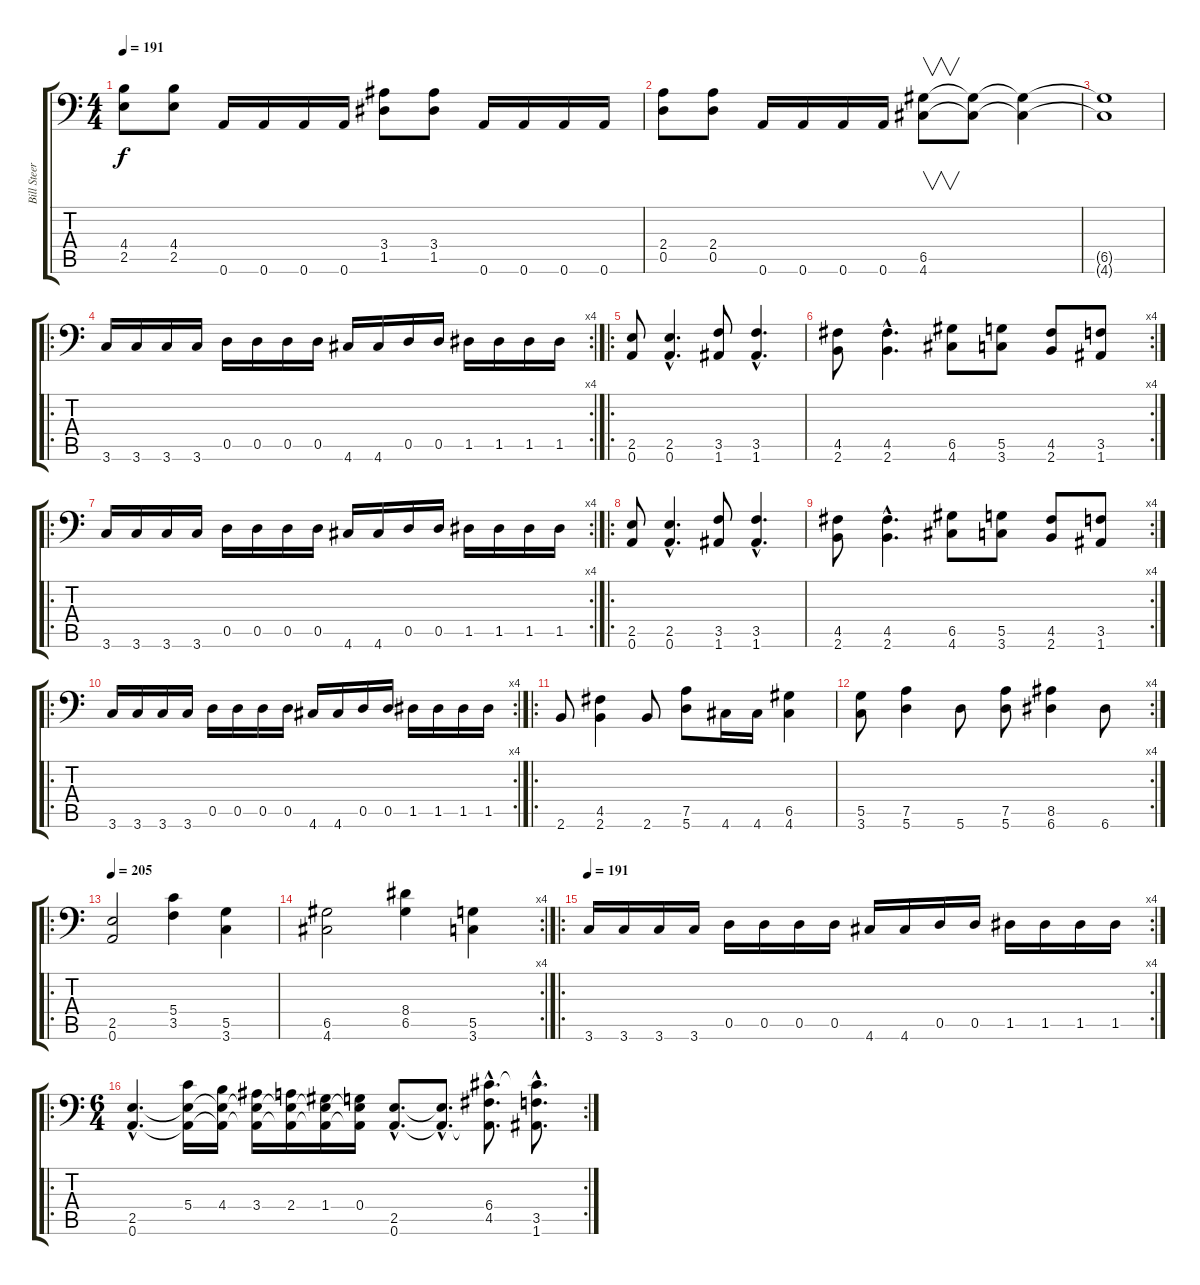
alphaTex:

\track ("Bill Steer" "Bill Steer") {instrument distortionguitar}
\staff {score tabs}
\tuning (A3 E3 C3 G2 D2 A1) {hide}
\ts (4 4)
\tempo 191
\clef f4
\ks c
(4.4 2.5).8{dy f} (4.4 2.5).8 0.6.16 0.6.16 0.6.16 0.6.16 (3.4 1.5).8 (3.4 1.5).8 0.6.16 0.6.16 0.6.16 0.6.16 |
(2.4 0.5).8 (2.4 0.5).8 0.6.16 0.6.16 0.6.16 0.6.16 (6.5 4.6).8{v} (6.5{t} 4.6{t}).8 (6.5{t} 4.6{t}).4 |
(6.5{t} 4.6{t}).1 |
\ro
\rc 4
3.6.16 3.6.16 3.6.16 3.6.16 0.5.16 0.5.16 0.5.16 0.5.16 4.6.16 4.6.16 0.5.16 0.5.16 1.5.16 1.5.16 1.5.16 1.5.16 |
\ro
(2.5 0.6).8 (2.5{hac} 0.6{hac}).4{d} (3.5 1.6).8 (3.5{hac} 1.6{hac}).4{d} |
\rc 4
(4.5 2.6).8 (4.5{hac} 2.6{hac}).4{d} (6.5 4.6).8 (5.5 3.6).8 (4.5 2.6).8 (3.5 1.6).8 |
\ro
\rc 4
3.6.16 3.6.16 3.6.16 3.6.16 0.5.16 0.5.16 0.5.16 0.5.16 4.6.16 4.6.16 0.5.16 0.5.16 1.5.16 1.5.16 1.5.16 1.5.16 |
\ro
(2.5 0.6).8 (2.5{hac} 0.6{hac}).4{d} (3.5 1.6).8 (3.5{hac} 1.6{hac}).4{d} |
\rc 4
(4.5 2.6).8 (4.5{hac} 2.6{hac}).4{d} (6.5 4.6).8 (5.5 3.6).8 (4.5 2.6).8 (3.5 1.6).8 |
\ro
\rc 4
3.6.16 3.6.16 3.6.16 3.6.16 0.5.16 0.5.16 0.5.16 0.5.16 4.6.16 4.6.16 0.5.16 0.5.16 1.5.16 1.5.16 1.5.16 1.5.16 |
\ro
2.6.8 (4.5 2.6).4 2.6.8 (7.5 5.6).8 4.6.16 4.6.16 (6.5 4.6).4 |
\rc 4
(5.5 3.6).8 (7.5 5.6).4 5.6.8 (7.5 5.6).8 (8.5 6.6).4 6.6.8 |
\ro
\tempo 205
(2.5 0.6).2 (5.4 3.5).4 (5.5 3.6).4 |
\rc 4
(6.5 4.6).2 (8.4 6.5).4 (5.5 3.6).4 |
\ro
\rc 4
\tempo 191
3.6.16 3.6.16 3.6.16 3.6.16 0.5.16 0.5.16 0.5.16 0.5.16 4.6.16 4.6.16 0.5.16 0.5.16 1.5.16 1.5.16 1.5.16 1.5.16 |
\ro
\rc 2
\ts (6 4)
(2.5{hac} 0.6{hac}).4{d} (5.4 2.5{t} 0.6{t}).16 (4.4 2.5{t} 0.6{t}).16 (3.4 2.5{t} 0.6{t}).16 (2.4 2.5{t} 0.6{t}).16 (1.4 2.5{t} 0.6{t}).16 (0.4 2.5{t} 0.6{t}).16 (2.5{hac} 0.6{hac}).8{d} (2.5{hac t} 0.6{hac t}).8{d} (6.4{hac} 4.5{hac} 0.6{hac t}).8{d} (6.4{hac t} 3.5{hac} 1.6{hac}).8{d}
